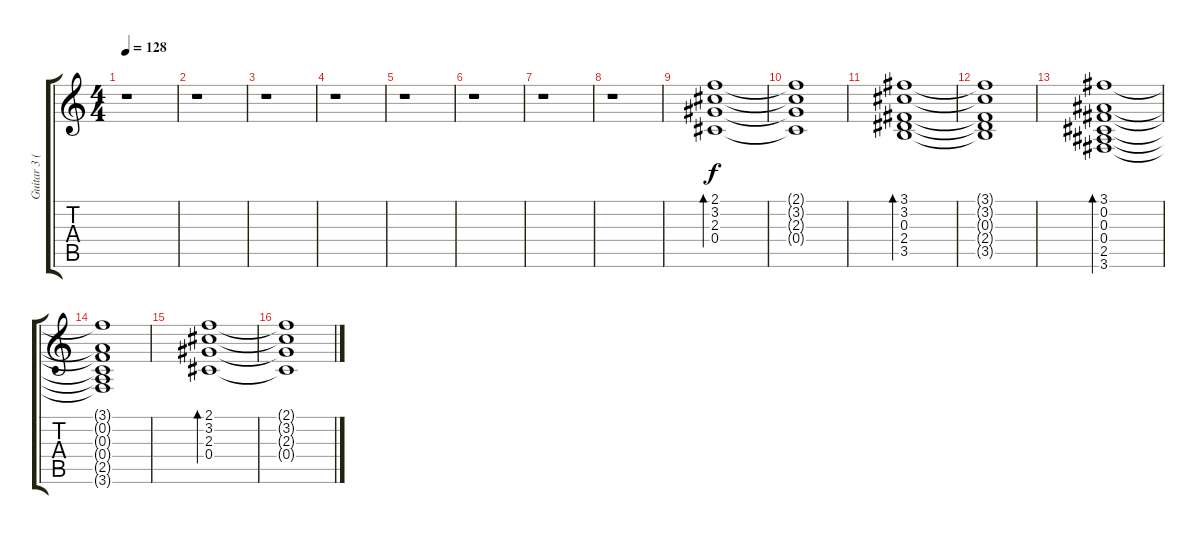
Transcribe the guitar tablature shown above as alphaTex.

\track ("Guitar 3 (Izzy)" "Guitar 3 (") {instrument acousticguitarsteel}
\staff {score tabs}
\tuning (Eb4 Bb3 Gb3 Db3 Ab2 Eb2) {hide}
\ts (4 4)
\tempo 128
\clef g2
\ks c
r.1{dy f instrument acousticguitarsteel} |
r.1 |
r.1 |
r.1 |
r.1 |
r.1 |
r.1 |
r.1 |
(2.1 3.2 2.3 0.4).1{bd 120} |
(2.1{t} 3.2{t} 2.3{t} 0.4{t}).1 |
(3.1 3.2 0.3 2.4 3.5).1{bd 120} |
(3.1{t} 3.2{t} 0.3{t} 2.4{t} 3.5{t}).1 |
(3.1 0.2 0.3 0.4 2.5 3.6).1{bd 120} |
(3.1{t} 0.2{t} 0.3{t} 0.4{t} 2.5{t} 3.6{t}).1 |
(2.1 3.2 2.3 0.4).1{bd 120} |
(2.1{t} 3.2{t} 2.3{t} 0.4{t}).1
